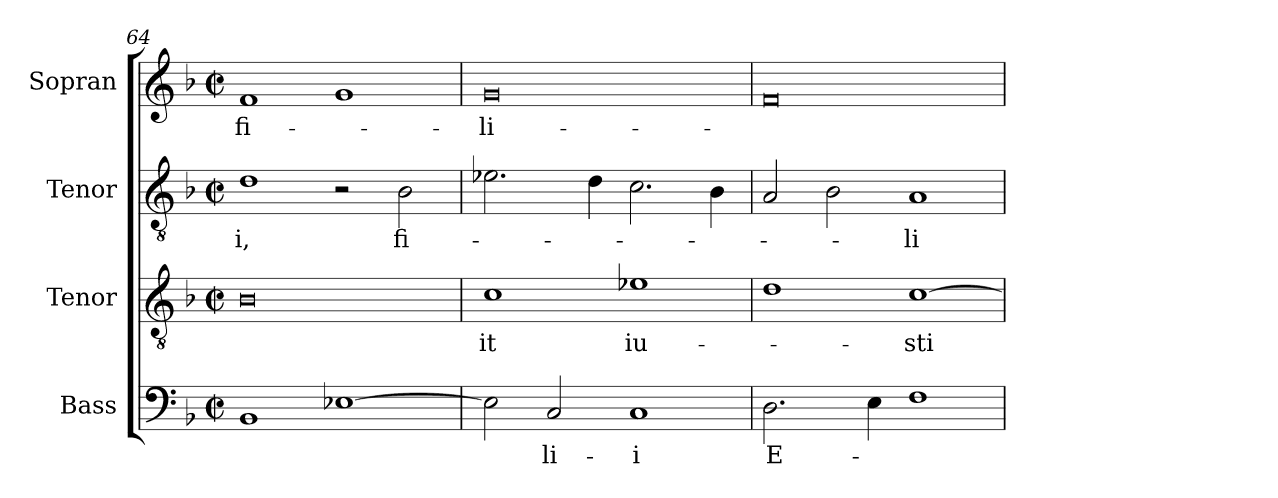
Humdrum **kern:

**kern	**text	**kern	**text	**kern	**text	**kern	**text
*part4	*part4	*part3	*part3	*part2	*part2	*part1	*part1
*staff4	*staff4	*staff3	*staff3	*staff2	*staff2	*staff1	*staff1
*I"Bass	*	*I"Tenor	*	*I"Tenor	*	*I"Sopran	*
*	*	*I'Tenor	*	*	*	*	*
!!LO:PB:g=z
*clefF4	*	*clefGv2	*	*clefGv2	*	*clefG2	*
*	*	*ITrd7c12	*	*ITrd7c12	*	*	*
*k[b-]	*	*k[b-]	*	*k[b-]	*	*k[b-]	*
*F:	*	*F:	*	*F:	*	*F:	*
*M2/2	*	*M2/2	*	*M2/2	*	*M2/2	*
*met(c|)	*	*met(c|)	*	*met(c|)	*	*met(c|)	*
=64	=64	=64	=64	=64	=64	=64	=64
!	!	!	!	!	!LO:LY:b:color=#000000	!	!
!	!	!	!	!	!	!	!LO:LY:b:color=#000000
1BB-i	.	0BB-i	.	1Di	-i,	1fi	fi-
[>1E-Xi	.	.	.	2r	.	1gi	.
!	!	!	!	!	!LO:LY:b:color=#000000	!	!
.	.	.	.	2BB-i\	fi-	.	.
=65	=65	=65	=65	=65	=65	=65	=65
!	!	!	!LO:LY:b:color=#000000	!	!	!	!
!	!	!	!	!	!	!	!LO:LY:b:color=#000000
2E-i\]	.	1Ci	-it	2.E-Xi\	.	0gi	-li-
!	!LO:LY:b:color=#000000	!	!	!	!	!	!
2Ci/	-li-	.	.	.	.	.	.
.	.	.	.	4Di\	.	.	.
!	!LO:LY:b:color=#000000	!	!	!	!	!	!
!	!	!	!LO:LY:b:color=#000000	!	!	!	!
1Ci	-i	1E-Xi	iu-	2.Ci\	.	.	.
.	.	.	.	4BB-i\	.	.	.
=66	=66	=66	=66	=66	=66	=66	=66
!	!LO:LY:b:color=#000000	!	!	!	!	!	!
2.Di\	E-	1Di	.	2AAi/	.	0fi	.
.	.	.	.	2BB-i\	.	.	.
4Ei\	.	.	.	.	.	.	.
!	!	!	!LO:LY:b:color=#000000	!	!	!	!
!	!	!	!	!	!LO:LY:b:color=#000000	!	!
1Fi	.	[>1Ci	-sti-	1AAi	-li-	.	.
=	=	=	=	=	=	=	=
*-	*-	*-	*-	*-	*-	*-	*-
